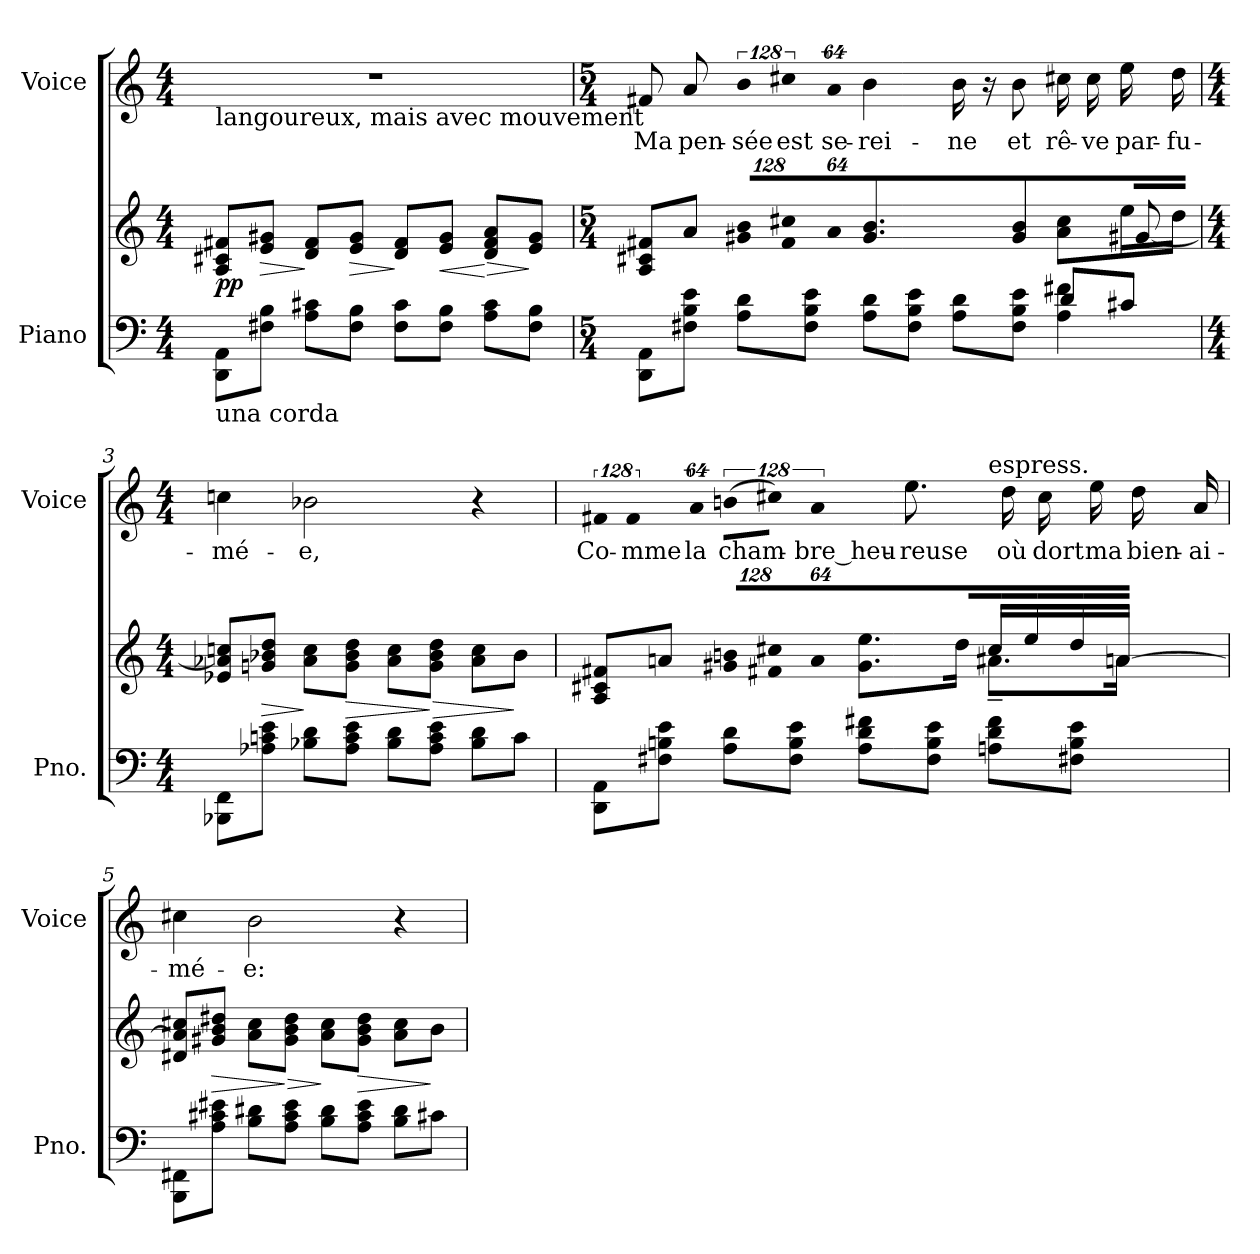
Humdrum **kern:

**kern	**kern	**dynam	**kern	**text
*part2	*part2	*part2	*part1	*part1
*staff3	*staff2	*staff2/3	*staff1	*staff1
*I"Piano	*	*	*I"Voice	*
*I'Pno.	*	*	*I'Voice	*
!!LO:PB:g=z
*clefF4	*clefG2	*	*clefG2	*
*k[]	*k[]	*	*k[]	*
*M4/4	*M4/4	*	*M4/4	*
=1	=1	=1	=1	=1
!	!	!	!LO:TX:b:t=langoureux, mais avec mouvement	!
!LO:TX:b:t=una corda	!	!	!	!
8DDi\ 8AAiL	8Ai/ 8c#Xi 8f#XiL	pp	1r	.
!	!	!LO:HP:b	!	!
8F#Xi\ 8BiJ	8ei/ 8g#XiJ	>	.	.
8Ai\ 8c#XiL	8di/ 8f#iL	]	.	.
!	!	!LO:HP:b	!	!
8F#i\ 8BiJ	8ei/ 8g#iJ	>	.	.
8F#i\ 8c#iL	8di/ 8f#iL	]	.	.
!	!	!LO:HP:b	!	!
8F#i\ 8BiJ	8ei/ 8g#iJ	<	.	.
!	!	!LO:HP:n=1:b	!	!
8Ai\ 8c#iL	8di/ 8f#i 8aiL	[ >	.	.
8F#i\ 8BiJ	8ei/ 8g#iJ	]	.	.
=2	=2	=2	=2	=2
*M5/4	*M5/4	*	*M5/4	*
*^	*^	*	*	*
!	!	!	!	!	!	!LO:LY:b:color=#000000
8DDi\ 8AAiL	1ryy	8Ai/ 8c#Xi 8f#XiL	8ryy	.	8f#Xi/	Ma
*	*	*v	*v	*	*	*
*	*	*^	*	*	*
!	!	!	!	!	!	!LO:LY:b:color=#000000
*	*	*v	*v	*	*	*
8F#Xi\ 8Bi 8eiJ	.	8ai/J	.	8ai/	pen-
*	*	*Xbrackettup	*	*	*
!	!	!LO:N:vis=8	!	!LO:N:vis=8	!
!	!	!	!	!	!LO:LY:b:color=#000000
8Ai\ 8diL	.	1024%85g#Xi/ 1024%85biL	.	1024%85bi\	-sée
!	!	!LO:N:vis=8	!	!LO:N:vis=8	!
!	!	!	!	!	!LO:LY:b:color=#000000
.	.	1024%85f#i/ 1024%85cc#Xi	.	1024%85cc#Xi\	est
8F#i\ 8Bi 8eiJ	.	.	.	.	.
!	!	!LO:N:vis=8	!	!LO:N:vis=8	!
!	!	!	!	!	!LO:LY:b:color=#000000
.	.	512%43ai/J	.	512%43ai/	se-
!	!	!	!	!	!LO:LY:b:color=#000000
8Ai\ 8diL	.	4.g#i/ 4.bi	.	4bi\	-rei-
8F#i\ 8Bi 8eiJ	.	.	.	.	.
!	!	!	!	!	!LO:LY:b:color=#000000
8Ai\ 8diL	.	.	.	16bi\	-ne
.	.	.	.	16r	.
!	!	!	!	!	!LO:LY:b:color=#000000
8F#i\ 8Bi 8eiJ	.	8g#i/ 8bi	.	8bi\	et
!	!	!	!	!	!LO:LY:b:color=#000000
4Ai\ 4f#Xi	8di/L	8ai\ 8cc#iL	.	16cc#Xi\	rê-
!	!	!	!	!	!LO:LY:b:color=#000000
.	.	.	.	16cc#i\	-ve
*	*	*^	*	*	*
!	!	!	!	!	!	!LO:LY:b:color=#000000
.	8c#Xi/J	16eei\L	[<8g#Xi/	.	16eei\	par-
!	!	!	!	!	!	!LO:LY:b:color=#000000
.	.	16ddi\JJ	.	.	16ddi\	-fu-
*v	*v	*	*	*	*	*
*	*v	*v	*	*	*
!!LO:LB:g=z
=3	=3	=3	=3	=3
*M4/4	*M4/4	*	*M4/4	*
!	!	!	!	!LO:LY:b:color=#000000
8BBB-Xi\ 8FFiL	8e-Xi/ 8a-Xi] 8ccniL	.	4ccni\	-mé-
!	!	!LO:HP:b	!	!
8A-Xi\ 8cni 8eiJ	8gni/ 8b-Xi 8ddiJ	>	.	.
!	!	!	!	!LO:LY:b:color=#000000
8B-Xi\ 8diL	8a-i\ 8cciL	]	2b-Xi\	-e,
!	!	!LO:HP:b	!	!
8A-i\ 8ci 8eiJ	8gi\ 8b-i 8ddiJ	>	.	.
8B-i\ 8diL	8a-i\ 8cciL	.	.	.
!	!	!LO:HP:n=1:b	!	!
8A-i\ 8ci 8eiJ	8gi\ 8b-i 8ddiJ	] >	.	.
8B-i\ 8diL	8a-i\ 8cciL	.	4r	.
8ci\J	8b-i\J	]	.	.
=4	=4	=4	=4	=4
*	*^	*	*	*
!	!	!	!	!LO:N:vis=8	!
!	!	!	!	!	!LO:LY:b:color=#000000
8DDi\ 8AAiL	8Ai/ 8c#Xi 8f#XiL	2.ryy	.	1024%85f#Xi/	Co-
!	!	!	!	!LO:N:vis=8	!
!	!	!	!	!	!LO:LY:b:color=#000000
.	.	.	.	1024%85f#i/	-mme
8F#Xi\ 8Bni 8eiJ	8ani/J	.	.	.	.
!	!	!	!	!LO:N:vis=8	!
!	!	!	!	!	!LO:LY:b:color=#000000
.	.	.	.	512%43ai/	la
!	!LO:N:vis=8	!	!	!LO:N:vis=8	!
!	!	!	!	!	!LO:LY:b:color=#000000
8Ai\ 8diL	1024%85g#Xi/ 1024%85bniL	.	.	(1024%85bni\L	cham-
!	!LO:N:vis=8	!	!	!LO:N:vis=8	!
.	1024%85f#Xi/ 1024%85cc#Xi	.	.	1024%85cc#Xi\J)	.
8F#i\ 8Bi 8eiJ	.	.	.	.	.
!	!LO:N:vis=8	!	!	!LO:N:vis=8	!
!	!	!	!	!	!LO:LY:b:color=#000000
.	512%43ai/J	.	.	512%43ai/	-bre_heu-
!	!	!	!	!	!LO:LY:b:color=#000000
8Ai\ 8di 8f#XiL	8.g#i\ 8.eeiL	.	.	8.eei\	-reuse
8F#i\ 8Bi 8eiJ	.	.	.	.	.
!	!	!	!	!	!LO:LY:b:color=#000000
.	16ddi\Jk	.	.	16ddi\	où
!	!	!	!	!LO:TX:a:t=espress.	!
!	!	!	!	!	!LO:LY:b:color=#000000
8Ani\ 8di 8f#iL	16cc#i/LL	8.a#X~i\L	.	16cc#i\	dort
!	!	!	!	!	!LO:LY:b:color=#000000
.	16eei/	.	.	16eei\	ma
!	!	!	!	!	!LO:LY:b:color=#000000
8F#Xi\ 8Bi 8eiJ	16ddi/	.	.	16ddi\	bien-
!	!	!	!	!	!LO:LY:b:color=#000000
.	[<16ani/JJ	16ai\Jk	.	16ai/	-ai-
*	*v	*v	*	*	*
!!LO:LB:g=z
=5	=5	=5	=5	=5
*	*^	*	*	*
!	!	!	!	!	!LO:LY:b:color=#000000
*	*v	*v	*	*	*
8BBBi\ 8FF#XiL	8d#Xi/ 8ai] 8cc#XiL	.	4cc#Xi\	-mé-
!	!	!LO:HP:b	!	!
8Ai\ 8c#Xi 8e#XiJ	8g#Xi/ 8bi 8dd#XiJ	>	.	.
!	!	!	!	!LO:LY:b:color=#000000
8Bi\ 8d#XiL	8ai\ 8cc#iL	.	2bi\	-e:
!	!	!LO:HP:n=1:b	!	!
8Ai\ 8c#i 8e#iJ	8g#i\ 8bi 8dd#iJ	] >	.	.
8Bi\ 8d#iL	8ai\ 8cc#iL	]	.	.
!	!	!LO:HP:b	!	!
8Ai\ 8c#i 8e#iJ	8g#i\ 8bi 8dd#iJ	>	.	.
8Bi\ 8d#iL	8ai\ 8cc#iL	.	4r	.
8c#Xi\J	8bi\J	]	.	.
=	=	=	=	=
*-	*-	*-	*-	*-
